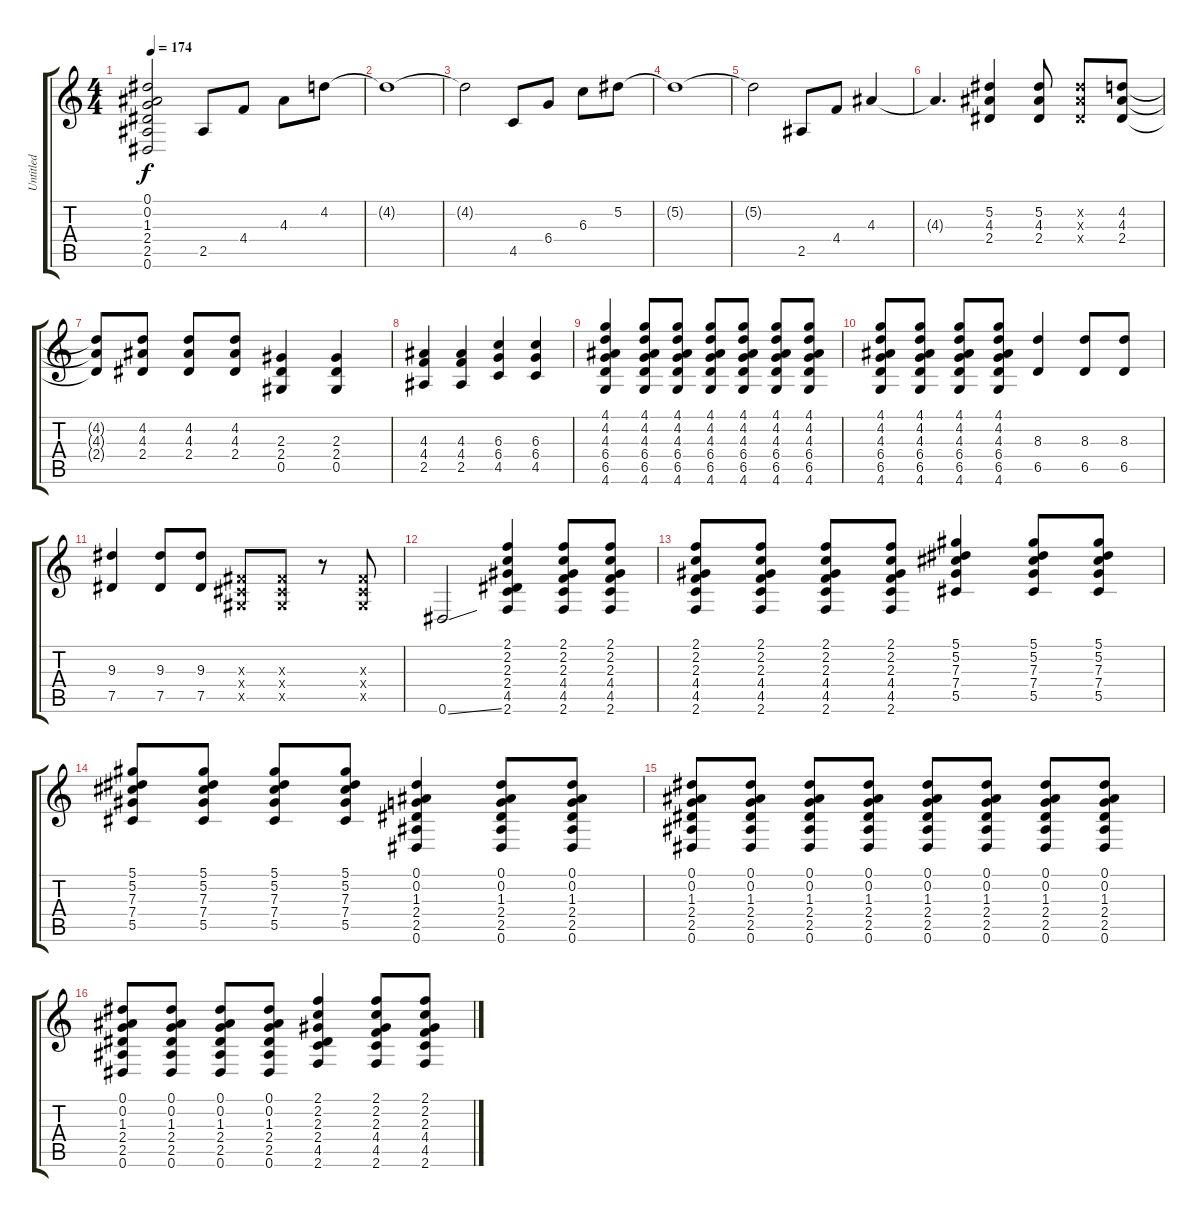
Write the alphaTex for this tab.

\track ("Untitled" "Untitled") {instrument overdrivenguitar}
\staff {score tabs}
\tuning (Eb4 Bb3 Gb3 Db3 Ab2 Eb2) {hide}
\ts (4 4)
\tempo 174
\clef g2
\ks c
(0.1{t} 0.2{t} 1.3{t} 2.4{t} 2.5{t} 0.6{t}).2{dy f} 2.5.8 4.4.8 4.3.8 4.2.8 |
4.2{t}.1 |
4.2{t}.2 4.5.8 6.4.8 6.3.8 5.2.8 |
5.2{t}.1 |
5.2{t}.2 2.5.8 4.4.8 4.3.4 |
4.3{t}.4{d} (5.2 4.3 2.4).4 (5.2 4.3 2.4).8 (5.2{x} 4.3{x} 2.4{x}).8 (4.2 4.3 2.4).8 |
(4.2{t} 4.3{t} 2.4{t}).8 (4.2 4.3 2.4).8 (4.2 4.3 2.4).8 (4.2 4.3 2.4).8 (2.3 2.4 0.5).4 (2.3 2.4 0.5).4 |
(4.3 4.4 2.5).4 (4.3 4.4 2.5).4 (6.3 6.4 4.5).4 (6.3 6.4 4.5).4 |
(4.1 4.2 4.3 6.4 6.5 4.6).4 (4.1 4.2 4.3 6.4 6.5 4.6).8 (4.1 4.2 4.3 6.4 6.5 4.6).8 (4.1 4.2 4.3 6.4 6.5 4.6).8 (4.1 4.2 4.3 6.4 6.5 4.6).8 (4.1 4.2 4.3 6.4 6.5 4.6).8 (4.1 4.2 4.3 6.4 6.5 4.6).8 |
(4.1 4.2 4.3 6.4 6.5 4.6).8 (4.1 4.2 4.3 6.4 6.5 4.6).8 (4.1 4.2 4.3 6.4 6.5 4.6).8 (4.1 4.2 4.3 6.4 6.5 4.6).8 (8.3 6.5).4 (8.3 6.5).8 (8.3 6.5).8 |
(9.3 7.5).4 (9.3 7.5).8 (9.3 7.5).8 (0.3{x} 0.4{x} 0.5{x}).8 (0.3{x} 0.4{x} 0.5{x}).8 r.8 (0.3{x} 0.4{x} 0.5{x}).8 |
0.6{ss}.2 (2.1 2.2 2.3 2.4 4.5 2.6).4 (2.1 2.2 2.3 4.4 4.5 2.6).8 (2.1 2.2 2.3 4.4 4.5 2.6).8 |
(2.1 2.2 2.3 4.4 4.5 2.6).8 (2.1 2.2 2.3 4.4 4.5 2.6).8 (2.1 2.2 2.3 4.4 4.5 2.6).8 (2.1 2.2 2.3 4.4 4.5 2.6).8 (5.1 5.2 7.3 7.4 5.5).4 (5.1 5.2 7.3 7.4 5.5).8 (5.1 5.2 7.3 7.4 5.5).8 |
(5.1 5.2 7.3 7.4 5.5).8 (5.1 5.2 7.3 7.4 5.5).8 (5.1 5.2 7.3 7.4 5.5).8 (5.1 5.2 7.3 7.4 5.5).8 (0.1 0.2 1.3 2.4 2.5 0.6).4 (0.1 0.2 1.3 2.4 2.5 0.6).8 (0.1 0.2 1.3 2.4 2.5 0.6).8 |
(0.1 0.2 1.3 2.4 2.5 0.6).8 (0.1 0.2 1.3 2.4 2.5 0.6).8 (0.1 0.2 1.3 2.4 2.5 0.6).8 (0.1 0.2 1.3 2.4 2.5 0.6).8 (0.1 0.2 1.3 2.4 2.5 0.6).8 (0.1 0.2 1.3 2.4 2.5 0.6).8 (0.1 0.2 1.3 2.4 2.5 0.6).8 (0.1 0.2 1.3 2.4 2.5 0.6).8 |
(0.1 0.2 1.3 2.4 2.5 0.6).8 (0.1 0.2 1.3 2.4 2.5 0.6).8 (0.1 0.2 1.3 2.4 2.5 0.6).8 (0.1 0.2 1.3 2.4 2.5 0.6).8 (2.1 2.2 2.3 2.4 4.5 2.6).4 (2.1 2.2 2.3 4.4 4.5 2.6).8 (2.1 2.2 2.3 4.4 4.5 2.6).8
